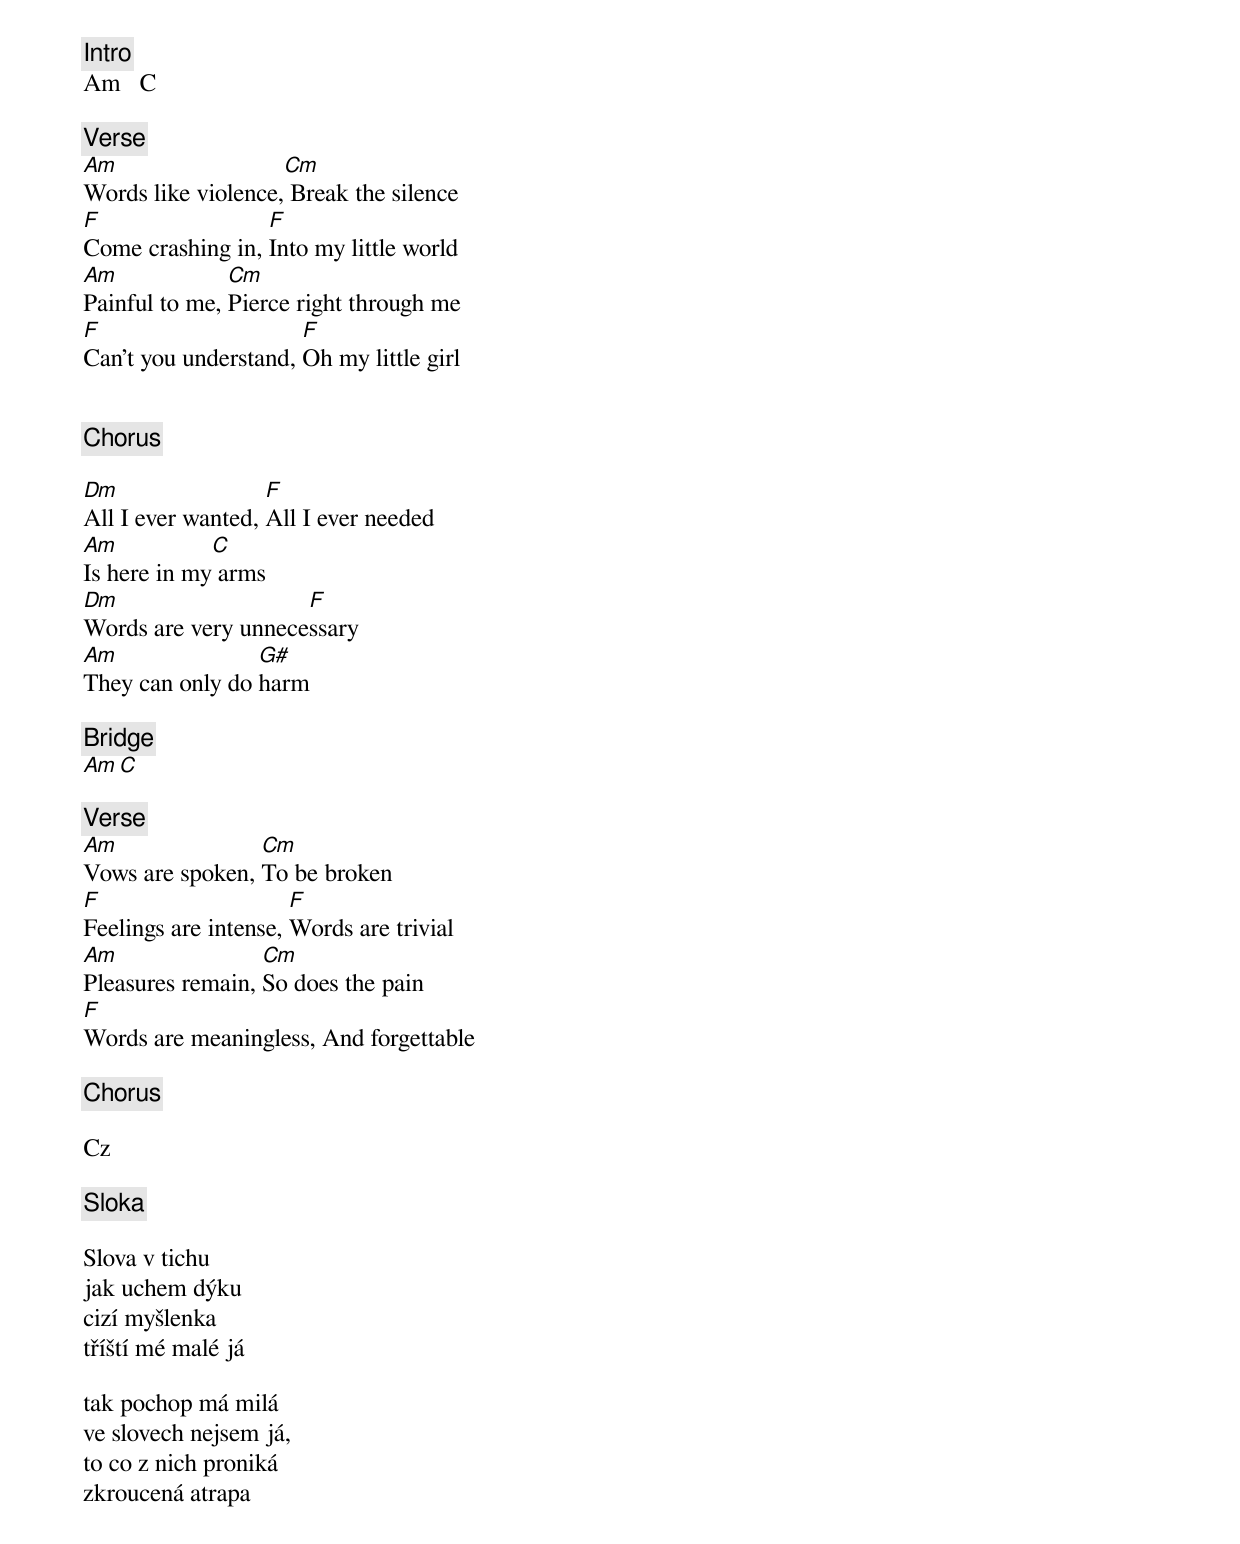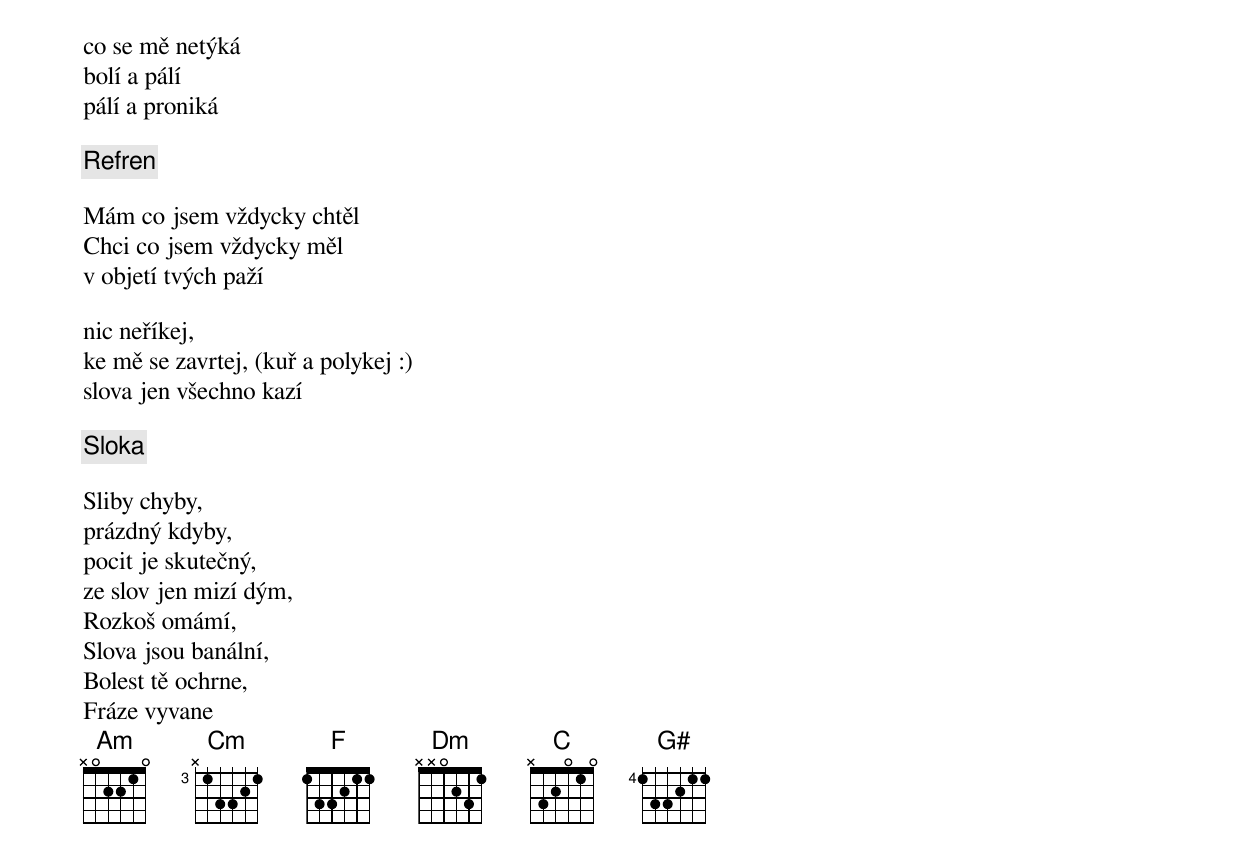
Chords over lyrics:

[Intro]
Am   C

[Verse]
Am                  Cm
Words like violence, Break the silence
F                 F
Come crashing in, Into my little world
Am             Cm
Painful to me, Pierce right through me
F                     F
Can't you understand, Oh my little girl


[Chorus]

Dm                 F
All I ever wanted, All I ever needed
Am           C
Is here in my arms
Dm                   F
Words are very unnecessary
Am               G#
They can only do harm

[Bridge]
Am   C

[Verse]
Am               Cm
Vows are spoken, To be broken
F                     F
Feelings are intense, Words are trivial
Am                Cm
Pleasures remain, So does the pain
F
Words are meaningless, And forgettable

[Chorus]

Cz

[Sloka]

Slova v tichu
jak uchem dýku
cizí myšlenka
tříští mé malé já

tak pochop má milá
ve slovech nejsem já,
to co z nich proniká
zkroucená atrapa

co se mě netýká
bolí a pálí
pálí a proniká

[Refren]

Mám co jsem vždycky chtěl
Chci co jsem vždycky měl
v objetí tvých paží

nic neříkej,
ke mě se zavrtej, (kuř a polykej :)
slova jen všechno kazí

[Sloka]

Sliby chyby,
prázdný kdyby,
pocit je skutečný,
ze slov jen mizí dým,
Rozkoš omámí,
Slova jsou banální,
Bolest tě ochrne,
Fráze vyvane
